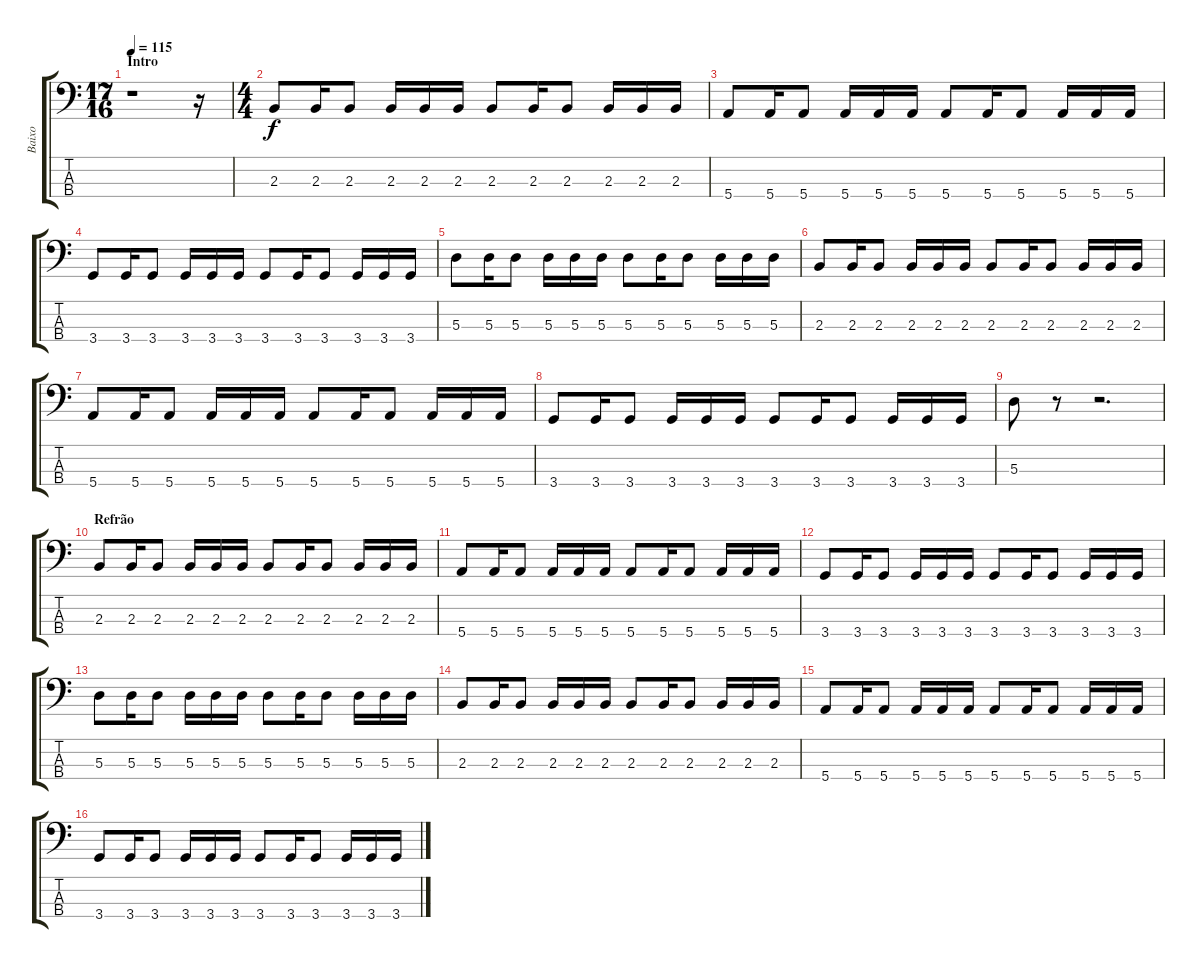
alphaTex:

\track ("Baixo" "Baixo") {instrument electricbassfinger}
\staff {score tabs}
\tuning (G2 D2 A1 E1) {hide}
\ts (17 16)
\section ("" "Intro")
\tempo 115
\clef f4
\ks c
r.1{dy f instrument electricbassfinger} r.16 |
\ts (4 4)
2.3.8 2.3.16 2.3.8 2.3.16 2.3.16 2.3.16 2.3.8 2.3.16 2.3.8 2.3.16 2.3.16 2.3.16 |
5.4.8 5.4.16 5.4.8 5.4.16 5.4.16 5.4.16 5.4.8 5.4.16 5.4.8 5.4.16 5.4.16 5.4.16 |
3.4.8 3.4.16 3.4.8 3.4.16 3.4.16 3.4.16 3.4.8 3.4.16 3.4.8 3.4.16 3.4.16 3.4.16 |
5.3.8 5.3.16 5.3.8 5.3.16 5.3.16 5.3.16 5.3.8 5.3.16 5.3.8 5.3.16 5.3.16 5.3.16 |
2.3.8 2.3.16 2.3.8 2.3.16 2.3.16 2.3.16 2.3.8 2.3.16 2.3.8 2.3.16 2.3.16 2.3.16 |
5.4.8 5.4.16 5.4.8 5.4.16 5.4.16 5.4.16 5.4.8 5.4.16 5.4.8 5.4.16 5.4.16 5.4.16 |
3.4.8 3.4.16 3.4.8 3.4.16 3.4.16 3.4.16 3.4.8 3.4.16 3.4.8 3.4.16 3.4.16 3.4.16 |
5.3.8 r.8 r.2{d} |
\section ("" "Refrão")
2.3.8 2.3.16 2.3.8 2.3.16 2.3.16 2.3.16 2.3.8 2.3.16 2.3.8 2.3.16 2.3.16 2.3.16 |
5.4.8 5.4.16 5.4.8 5.4.16 5.4.16 5.4.16 5.4.8 5.4.16 5.4.8 5.4.16 5.4.16 5.4.16 |
3.4.8 3.4.16 3.4.8 3.4.16 3.4.16 3.4.16 3.4.8 3.4.16 3.4.8 3.4.16 3.4.16 3.4.16 |
5.3.8 5.3.16 5.3.8 5.3.16 5.3.16 5.3.16 5.3.8 5.3.16 5.3.8 5.3.16 5.3.16 5.3.16 |
2.3.8 2.3.16 2.3.8 2.3.16 2.3.16 2.3.16 2.3.8 2.3.16 2.3.8 2.3.16 2.3.16 2.3.16 |
5.4.8 5.4.16 5.4.8 5.4.16 5.4.16 5.4.16 5.4.8 5.4.16 5.4.8 5.4.16 5.4.16 5.4.16 |
3.4.8 3.4.16 3.4.8 3.4.16 3.4.16 3.4.16 3.4.8 3.4.16 3.4.8 3.4.16 3.4.16 3.4.16
